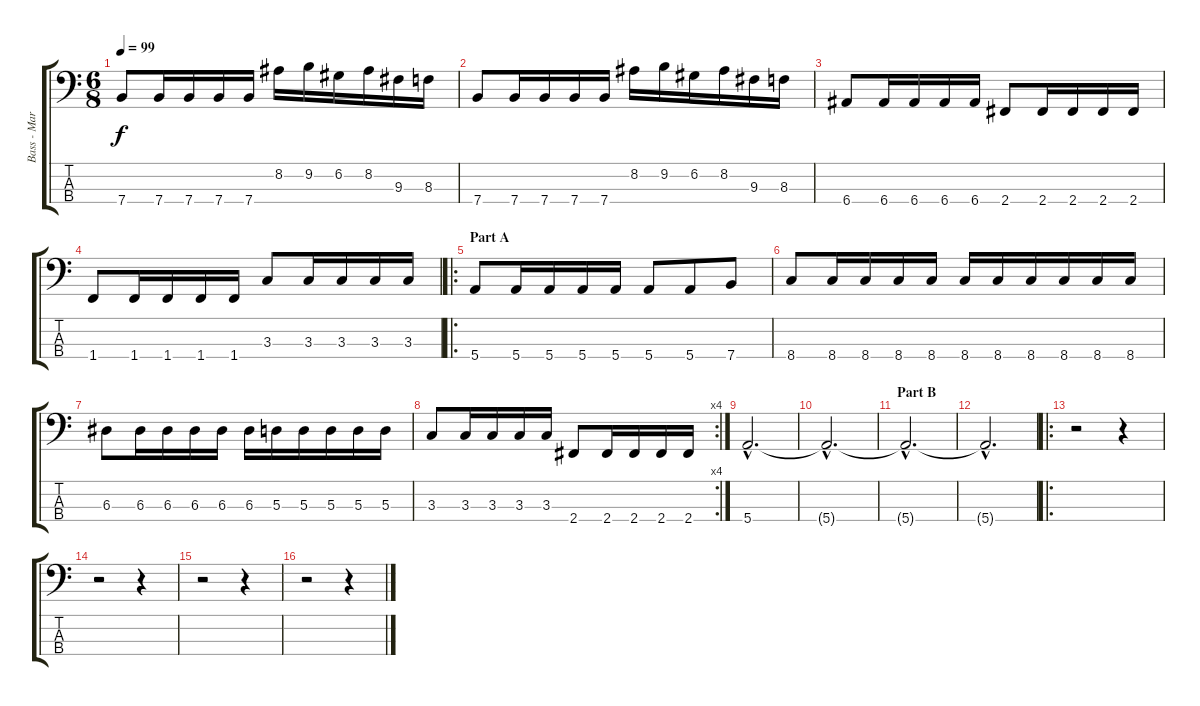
\track ("Bass - Martin Lopez" "Bass - Mar") {instrument electricbassfinger}
\staff {score tabs}
\tuning (G2 D2 A1 E1) {hide}
\ts (6 8)
\tempo 99
\clef f4
\ks c
7.4.8{dy f} 7.4.16 7.4.16 7.4.16 7.4.16 8.2.16 9.2.16 6.2.16 8.2.16 9.3.16 8.3.16 |
7.4.8 7.4.16 7.4.16 7.4.16 7.4.16 8.2.16 9.2.16 6.2.16 8.2.16 9.3.16 8.3.16 |
6.4.8 6.4.16 6.4.16 6.4.16 6.4.16 2.4.8 2.4.16 2.4.16 2.4.16 2.4.16 |
1.4.8 1.4.16 1.4.16 1.4.16 1.4.16 3.3.8 3.3.16 3.3.16 3.3.16 3.3.16 |
\ro
\section ("" "Part A")
5.4.8 5.4.16 5.4.16 5.4.16 5.4.16 5.4.8 5.4.8 7.4.8 |
8.4.8 8.4.16 8.4.16 8.4.16 8.4.16 8.4.16 8.4.16 8.4.16 8.4.16 8.4.16 8.4.16 |
6.3.8 6.3.16 6.3.16 6.3.16 6.3.16 6.3.16 5.3.16 5.3.16 5.3.16 5.3.16 5.3.16 |
\rc 4
3.3.8 3.3.16 3.3.16 3.3.16 3.3.16 2.4.8 2.4.16 2.4.16 2.4.16 2.4.16 |
5.4{hac}.2{d} |
5.4{hac t}.2{d} |
\section ("" "Part B")
5.4{hac t}.2{d} |
5.4{hac t}.2{d} |
\ro
r.2 r.4 |
r.2 r.4 |
r.2 r.4 |
r.2 r.4
